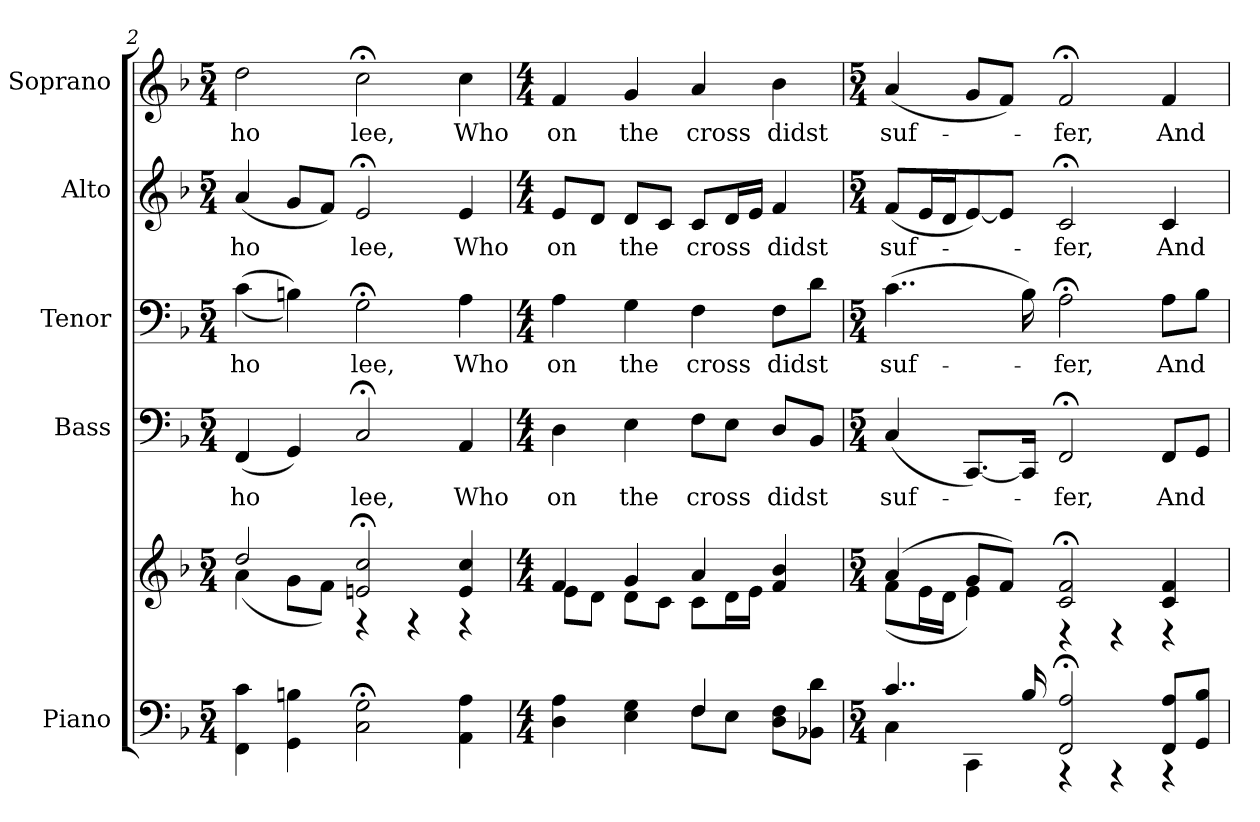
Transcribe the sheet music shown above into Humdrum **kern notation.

**kern	**kern	**kern	**text	**kern	**text	**kern	**text	**kern	**text
*part5	*part5	*part4	*part4	*part3	*part3	*part2	*part2	*part1	*part1
*staff6	*staff5	*staff4	*staff4	*staff3	*staff3	*staff2	*staff2	*staff1	*staff1
*I"Piano	*	*I"Bass	*	*I"Tenor	*	*I"Alto	*	*I"Soprano	*
*I'Pno.	*	*I'B.	*	*I'T.	*	*I'A.	*	*I'S.	*
!!LO:PB:g=z
*clefF4	*clefG2	*clefF4	*	*clefF4	*	*clefG2	*	*clefG2	*
*k[b-]	*k[b-]	*k[b-]	*	*k[b-]	*	*k[b-]	*	*k[b-]	*
*F:	*F:	*F:	*	*F:	*	*F:	*	*F:	*
*M5/4	*M5/4	*M5/4	*	*M5/4	*	*M5/4	*	*M5/4	*
=2	=2	=2	=2	=2	=2	=2	=2	=2	=2
*	*^	*	*	*	*	*	*	*	*
!	!	!	!	!LO:LY:b:color=#000000	!	!	!	!	!	!
!	!	!	!	!	!	!LO:LY:b:color=#000000	!	!	!	!
!	!	!	!	!	!	!	!	!LO:LY:b:color=#000000	!	!
!	!	!	!	!	!	!	!	!	!	!LO:LY:b:color=#000000
4FFi\ 4ci	2ddi/	(4ai\	(4FFi/	ho	((4ci\	ho	(4ai/	ho	2ddi\	ho
4GGi\ 4Bni	.	8gi\L	4GGi/)	.	4Bni\))	.	8gi/L	.	.	.
.	.	8fi\J)	.	.	.	.	8fi/J)	.	.	.
!	!	!	!	!LO:LY:b:color=#000000	!	!	!	!	!	!
!	!	!	!	!	!	!LO:LY:b:color=#000000	!	!	!	!
!	!	!	!	!	!	!	!	!LO:LY:b:color=#000000	!	!
!	!	!	!	!	!	!	!	!	!	!LO:LY:b:color=#000000
2Ci\; 2Gi;	2eni/; 2cci;	4r	2C;i/	lee,	2G;i\	lee,	2e;i/	lee,	2cc;i\	lee,
.	.	4r	.	.	.	.	.	.	.	.
!	!	!	!	!LO:LY:b:color=#000000	!	!	!	!	!	!
!	!	!	!	!	!	!LO:LY:b:color=#000000	!	!	!	!
!	!	!	!	!	!	!	!	!LO:LY:b:color=#000000	!	!
!	!	!	!	!	!	!	!	!	!	!LO:LY:b:color=#000000
4AAi\ 4Ai	4ei/ 4cci	4r	4AAi/	Who	4Ai\	Who	4ei/	Who	4cci\	Who
=3	=3	=3	=3	=3	=3	=3	=3	=3	=3	=3
*M4/4	*M4/4	*	*M4/4	*	*M4/4	*	*M4/4	*	*M4/4	*
*^	*	*	*	*	*	*	*	*	*	*
!	!	!	!	!	!LO:LY:b:color=#000000	!	!	!	!	!	!
!	!	!	!	!	!	!	!LO:LY:b:color=#000000	!	!	!	!
!	!	!	!	!	!	!	!	!	!LO:LY:b:color=#000000	!	!
!	!	!	!	!	!	!	!	!	!	!	!LO:LY:b:color=#000000
4Di\ 4Ai	2ryy	4fi/	8ei\L	4Di\	on	4Ai\	on	8ei/L	on	4fi/	on
.	.	.	8di\J	.	.	.	.	8di/J	.	.	.
!	!	!	!	!	!LO:LY:b:color=#000000	!	!	!	!	!	!
!	!	!	!	!	!	!	!LO:LY:b:color=#000000	!	!	!	!
!	!	!	!	!	!	!	!	!	!LO:LY:b:color=#000000	!	!
!	!	!	!	!	!	!	!	!	!	!	!LO:LY:b:color=#000000
4Ei\ 4Gi	.	4gi/	8di\L	4Ei\	the	4Gi\	the	8di/L	the	4gi/	the
.	.	.	8ci\J	.	.	.	.	8ci/J	.	.	.
!	!	!	!	!	!LO:LY:b:color=#000000	!	!	!	!	!	!
!	!	!	!	!	!	!	!LO:LY:b:color=#000000	!	!	!	!
!	!	!	!	!	!	!	!	!	!LO:LY:b:color=#000000	!	!
!	!	!	!	!	!	!	!	!	!	!	!LO:LY:b:color=#000000
4Fi/	8Fi\L	4ai/	8ci\L	8Fi\L	cross	4Fi\	cross	8ci/L	cross	4ai/	cross
.	8Ei\J	.	16di\L	8Ei\J	.	.	.	16di/L	.	.	.
.	.	.	16ei\JJ	.	.	.	.	16ei/JJ	.	.	.
!	!	!	!	!	!LO:LY:b:color=#000000	!	!	!	!	!	!
!	!	!	!	!	!	!	!LO:LY:b:color=#000000	!	!	!	!
!	!	!	!	!	!	!	!	!	!LO:LY:b:color=#000000	!	!
!	!	!	!	!	!	!	!	!	!	!	!LO:LY:b:color=#000000
8Di\ 8FiL	4ryy	4fi/ 4b-i	4ryy	8Di/L	didst	8Fi\L	didst	4fi/	didst	4b-i\	didst
8BB-Xi\ 8diJ	.	.	.	8BB-i/J	.	8di\J	.	.	.	.	.
!!LO:PB:g=z
=4	=4	=4	=4	=4	=4	=4	=4	=4	=4	=4	=4
*M5/4	*	*M5/4	*	*M5/4	*	*M5/4	*	*M5/4	*	*M5/4	*
!	!	!	!	!	!LO:LY:b:color=#000000	!	!	!	!	!	!
!	!	!	!	!	!	!	!LO:LY:b:color=#000000	!	!	!	!
!	!	!	!	!	!	!	!	!	!LO:LY:b:color=#000000	!	!
!	!	!	!	!	!	!	!	!	!	!	!LO:LY:b:color=#000000
4..ci/	4Ci\	(4ai/	(8fi\L	(4Ci/	suf-	(4..ci\	suf-	(8fi/L	suf-	(4ai/	suf-
.	.	.	16ei\L	.	.	.	.	16ei/L	.	.	.
.	.	.	16di\JJ	.	.	.	.	16di/J	.	.	.
.	4CCi\	8gi/L	4ei\)	[<8.CCi/L)	.	.	.	[<8ei/)	.	8gi/L	.
.	.	8fi/J)	.	.	.	.	.	8ei/J]	.	8fi/J)	.
16B-i/	.	.	.	16CCi/Jk]	.	16B-i\)	.	.	.	.	.
!	!	!	!	!	!LO:LY:b:color=#000000	!	!	!	!	!	!
!	!	!	!	!	!	!	!LO:LY:b:color=#000000	!	!	!	!
!	!	!	!	!	!	!	!	!	!LO:LY:b:color=#000000	!	!
!	!	!	!	!	!	!	!	!	!	!	!LO:LY:b:color=#000000
2FFi/; 2Ai;	4r	2ci/; 2fi;	4r	2FF;i/	-fer,	2A;i\	-fer,	2c;i/	-fer,	2f;i/	-fer,
.	4r	.	4r	.	.	.	.	.	.	.	.
!	!	!	!	!	!LO:LY:b:color=#000000	!	!	!	!	!	!
!	!	!	!	!	!	!	!LO:LY:b:color=#000000	!	!	!	!
!	!	!	!	!	!	!	!	!	!LO:LY:b:color=#000000	!	!
!	!	!	!	!	!	!	!	!	!	!	!LO:LY:b:color=#000000
8FFi/ 8AiL	4r	4ci/ 4fi	4r	8FFi/L	And	8Ai\L	And	4ci/	And	4fi/	And
8GGi/ 8B-iJ	.	.	.	8GGi/J	.	8B-i\J	.	.	.	.	.
*v	*v	*	*	*	*	*	*	*	*	*	*
*	*v	*v	*	*	*	*	*	*	*	*
=	=	=	=	=	=	=	=	=	=
*-	*-	*-	*-	*-	*-	*-	*-	*-	*-
